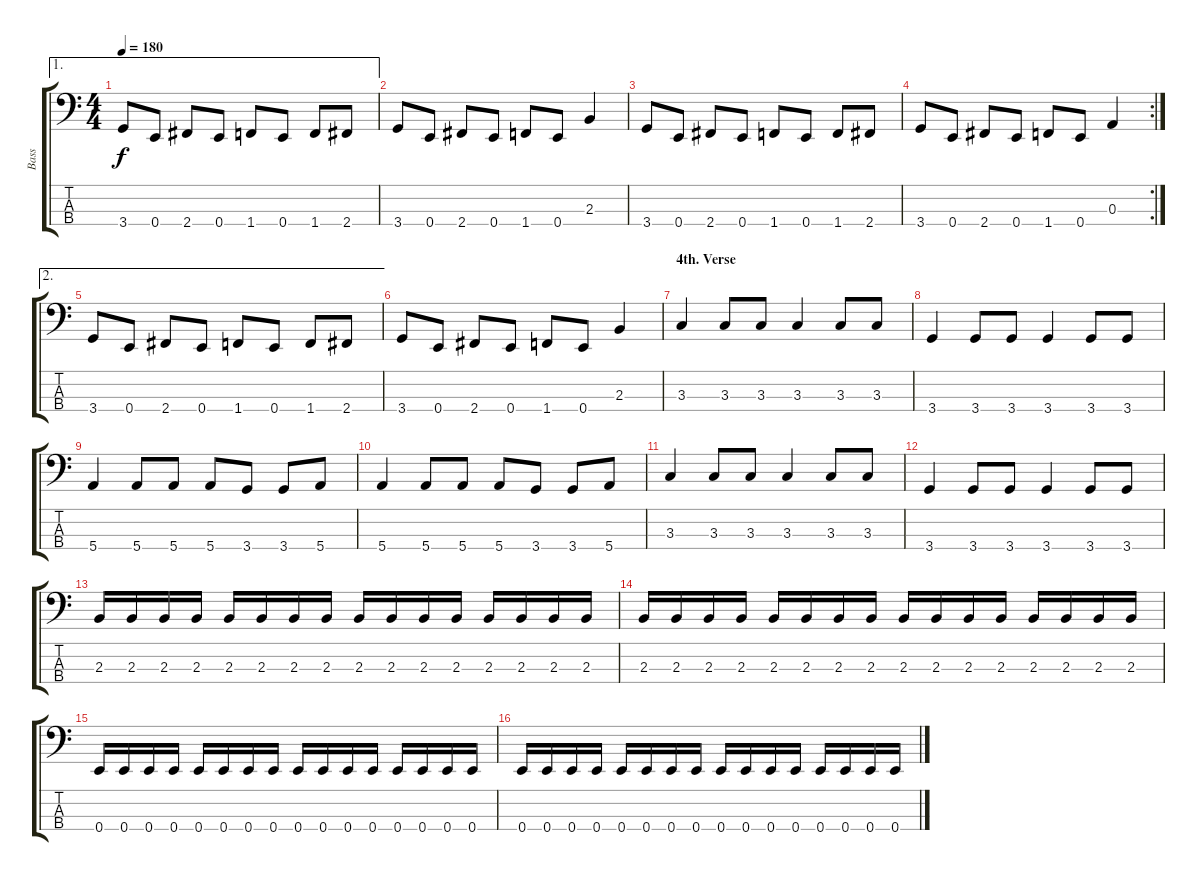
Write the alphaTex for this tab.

\track ("Bass" "Bass") {instrument electricbassfinger}
\staff {score tabs}
\tuning (G2 D2 A1 E1) {hide}
\ae 1
\ts (4 4)
\tempo 180
\clef f4
\ks c
3.4.8{dy f} 0.4.8 2.4.8 0.4.8 1.4.8 0.4.8 1.4.8 2.4.8 |
3.4.8 0.4.8 2.4.8 0.4.8 1.4.8 0.4.8 2.3.4 |
3.4.8 0.4.8 2.4.8 0.4.8 1.4.8 0.4.8 1.4.8 2.4.8 |
\rc 2
3.4.8 0.4.8 2.4.8 0.4.8 1.4.8 0.4.8 0.3.4 |
\ae 2
3.4.8 0.4.8 2.4.8 0.4.8 1.4.8 0.4.8 1.4.8 2.4.8 |
3.4.8 0.4.8 2.4.8 0.4.8 1.4.8 0.4.8 2.3.4 |
\section ("" "4th. Verse")
3.3.4 3.3.8 3.3.8 3.3.4 3.3.8 3.3.8 |
3.4.4 3.4.8 3.4.8 3.4.4 3.4.8 3.4.8 |
5.4.4 5.4.8 5.4.8 5.4.8 3.4.8 3.4.8 5.4.8 |
5.4.4 5.4.8 5.4.8 5.4.8 3.4.8 3.4.8 5.4.8 |
3.3.4 3.3.8 3.3.8 3.3.4 3.3.8 3.3.8 |
3.4.4 3.4.8 3.4.8 3.4.4 3.4.8 3.4.8 |
2.3.16 2.3.16 2.3.16 2.3.16 2.3.16 2.3.16 2.3.16 2.3.16 2.3.16 2.3.16 2.3.16 2.3.16 2.3.16 2.3.16 2.3.16 2.3.16 |
2.3.16 2.3.16 2.3.16 2.3.16 2.3.16 2.3.16 2.3.16 2.3.16 2.3.16 2.3.16 2.3.16 2.3.16 2.3.16 2.3.16 2.3.16 2.3.16 |
0.4.16 0.4.16 0.4.16 0.4.16 0.4.16 0.4.16 0.4.16 0.4.16 0.4.16 0.4.16 0.4.16 0.4.16 0.4.16 0.4.16 0.4.16 0.4.16 |
0.4.16 0.4.16 0.4.16 0.4.16 0.4.16 0.4.16 0.4.16 0.4.16 0.4.16 0.4.16 0.4.16 0.4.16 0.4.16 0.4.16 0.4.16 0.4.16
